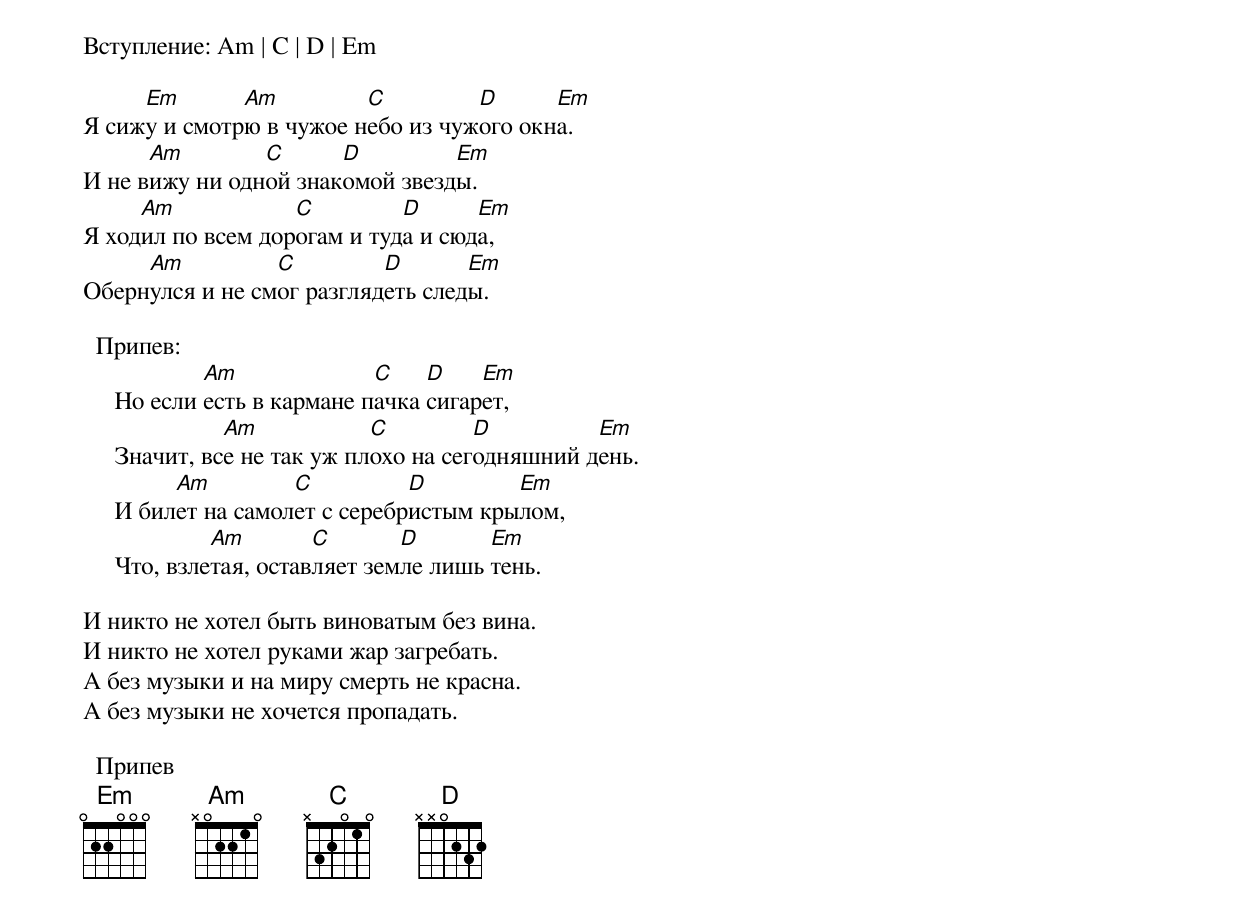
Вступление: Am | C | D | Em

     Em       Am         C         D      Em
Я сижу и смотрю в чужое небо из чужого окна.
      Am        C      D         Em
И не вижу ни одной знакомой звезды.
     Am            C         D      Em
Я ходил по всем дорогам и туда и сюда,
     Am          C         D       Em
Обернулся и не смог разглядеть следы.

  Припев:
             Am              C    D    Em
     Но если есть в кармане пачка сигарет,
               Am            C         D         Em
     Значит, все не так уж плохо на сегодняшний день.
          Am         C          D        Em
     И билет на самолет с серебристым крылом,
              Am        C       D       Em
     Что, взлетая, оставляет земле лишь тень.

И никто не хотел быть виноватым без вина.
И никто не хотел руками жар загребать.
А без музыки и на миру смерть не красна.
А без музыки не хочется пропадать.

  Припев
